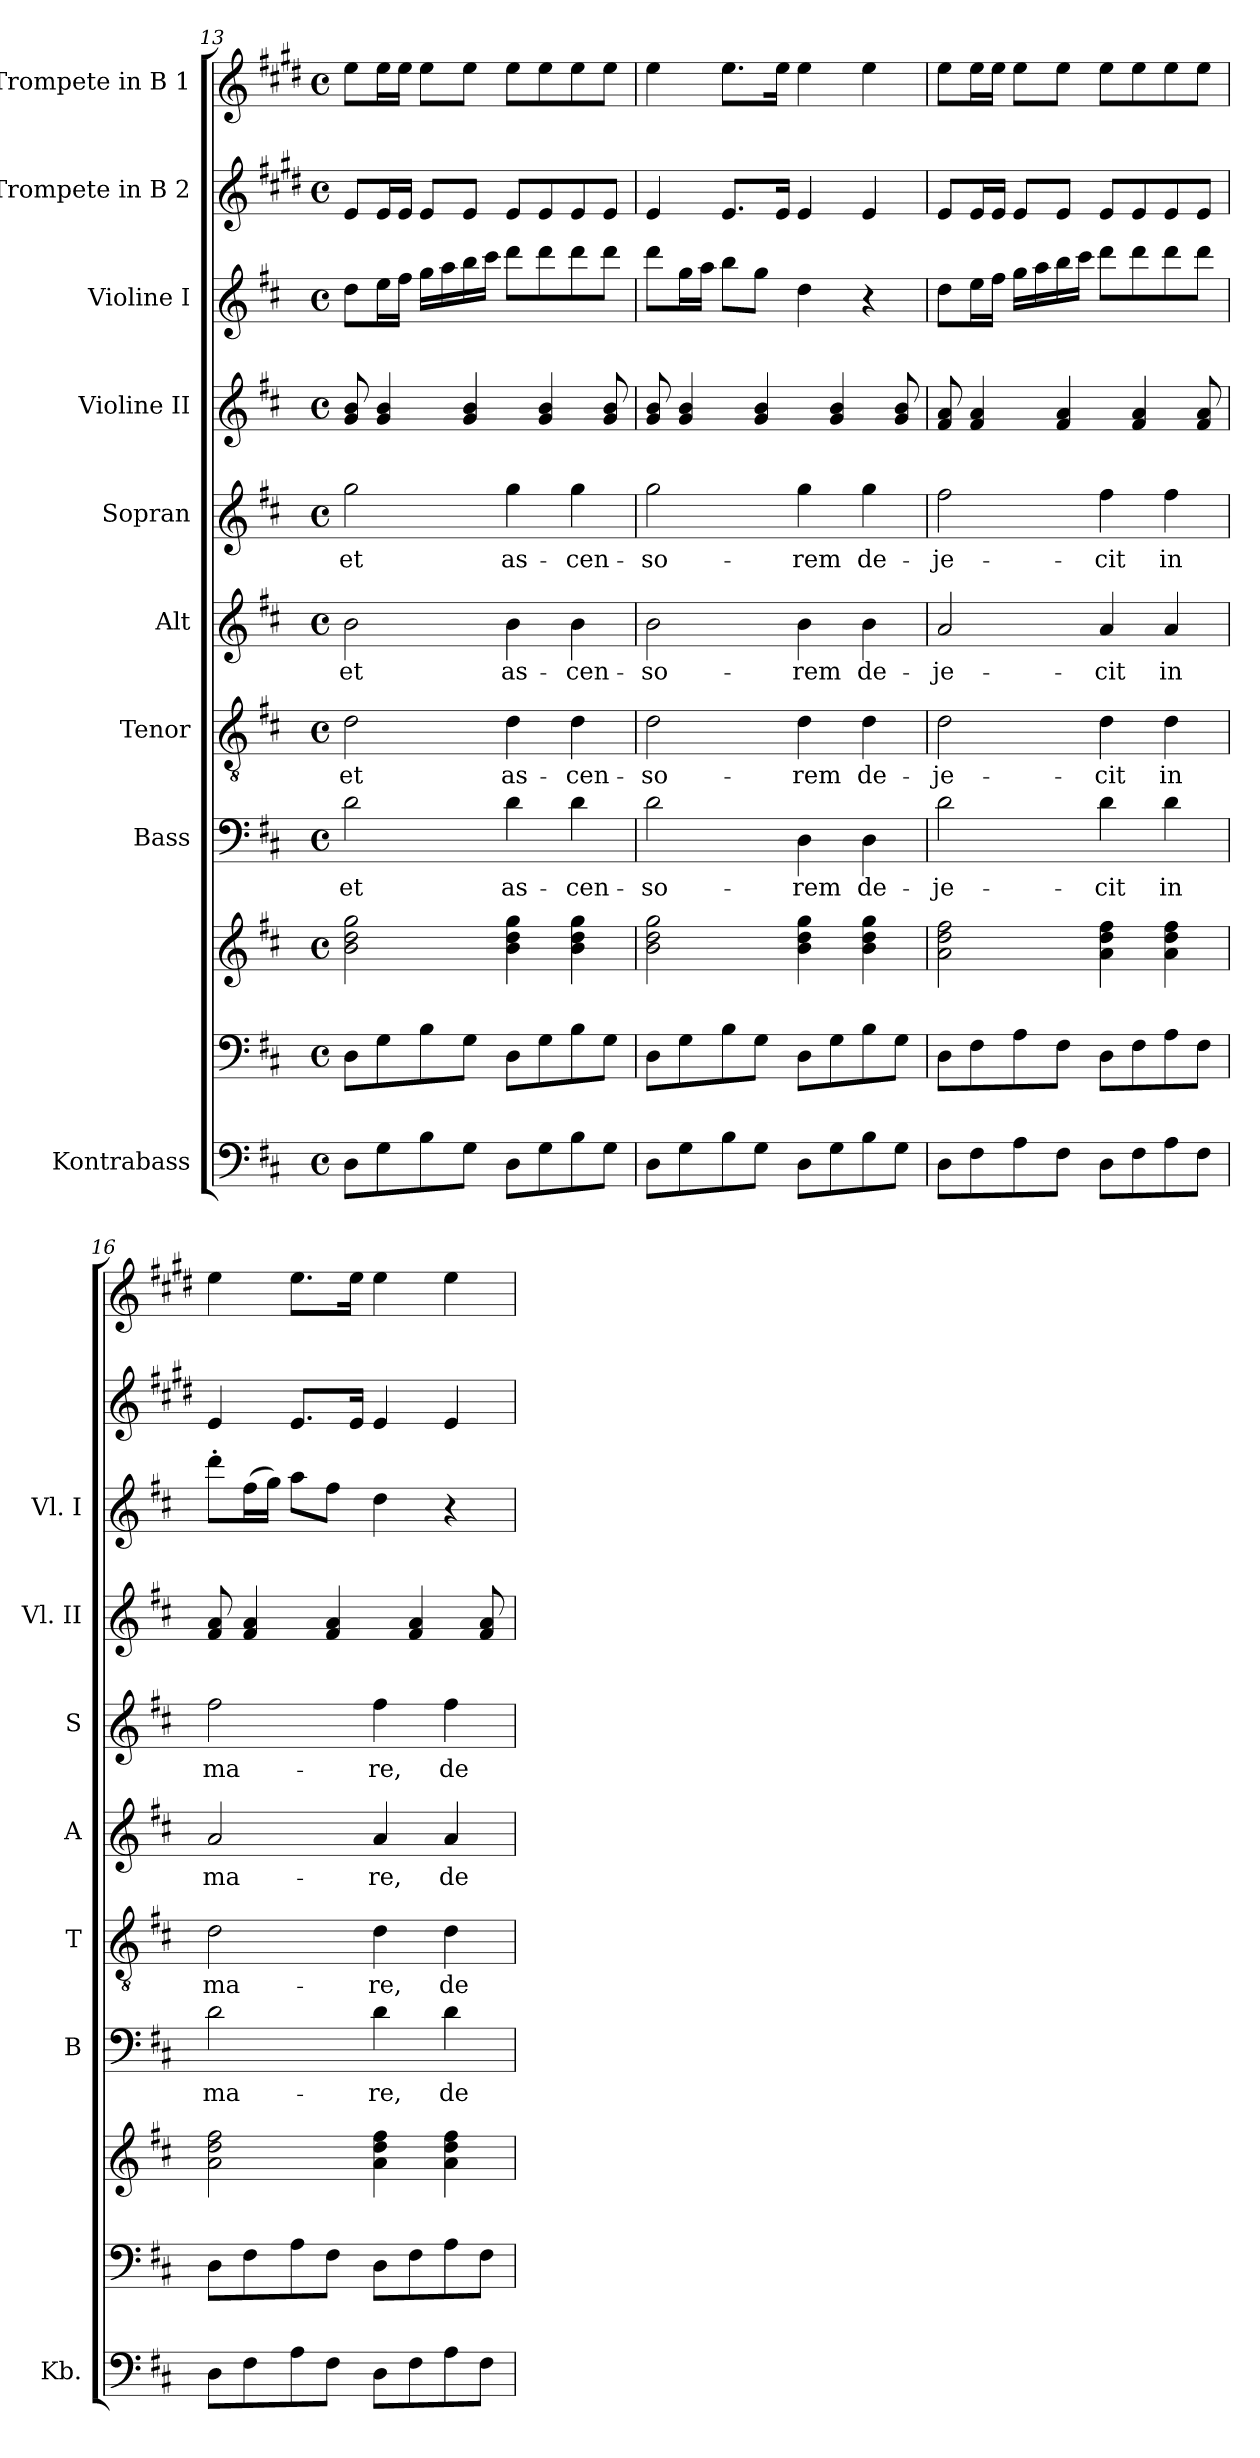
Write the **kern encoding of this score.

**kern	**kern	**kern	**kern	**text	**kern	**text	**kern	**text	**kern	**text	**kern	**kern	**kern	**kern
*part10	*part9	*part9	*part8	*part8	*part7	*part7	*part6	*part6	*part5	*part5	*part4	*part3	*part2	*part1
*staff11	*staff10	*staff9	*staff8	*staff8	*staff7	*staff7	*staff6	*staff6	*staff5	*staff5	*staff4	*staff3	*staff2	*staff1
*I"Kontrabass	*	*	*I"Bass	*	*I"Tenor	*	*I"Alt	*	*I"Sopran	*	*I"Violine II	*I"Violine I	*I"Trompete in B 2	*I"Trompete in B 1
*I'Kb.	*	*	*I'B	*	*I'T	*	*I'A	*	*I'S	*	*I'Vl. II	*I'Vl. I	*	*
!!LO:PB:g=z
*clefF4	*clefF4	*clefG2	*clefF4	*	*clefGv2	*	*clefG2	*	*clefG2	*	*clefG2	*clefG2	*clefG2	*clefG2
*ITrd7c12	*	*	*	*	*	*	*	*	*	*	*	*	*ITrd1c2	*ITrd1c2
*k[f#c#]	*k[f#c#]	*k[f#c#]	*k[f#c#]	*	*k[f#c#]	*	*k[f#c#]	*	*k[f#c#]	*	*k[f#c#]	*k[f#c#]	*k[f#c#]	*k[f#c#]
*D:	*D:	*D:	*D:	*	*D:	*	*D:	*	*D:	*	*D:	*D:	*D:	*D:
*M4/4	*M4/4	*M4/4	*M4/4	*	*M4/4	*	*M4/4	*	*M4/4	*	*M4/4	*M4/4	*M4/4	*M4/4
*met(c)	*met(c)	*met(c)	*met(c)	*	*met(c)	*	*met(c)	*	*met(c)	*	*met(c)	*met(c)	*met(c)	*met(c)
=13	=13	=13	=13	=13	=13	=13	=13	=13	=13	=13	=13	=13	=13	=13
!	!	!	!	!LO:LY:b	!	!LO:LY:b	!	!LO:LY:b	!	!LO:LY:b	!	!	!	!
8DD\L	8D\L	2b\ 2dd\ 2gg\	2d\	et	2d\	et	2b\	et	2gg\	et	8g/ 8b/	8dd\L	8d/L	8dd\L
8GG\	8G\	.	.	.	.	.	.	.	.	.	4g/ 4b/	16ee\L	16d/L	16dd\L
.	.	.	.	.	.	.	.	.	.	.	.	16ff#\JJ	16d/JJ	16dd\JJ
8BB\	8B\	.	.	.	.	.	.	.	.	.	.	16gg\LL	8d/L	8dd\L
.	.	.	.	.	.	.	.	.	.	.	.	16aa\	.	.
8GG\J	8G\J	.	.	.	.	.	.	.	.	.	4g/ 4b/	16bb\	8d/J	8dd\J
.	.	.	.	.	.	.	.	.	.	.	.	16ccc#\JJ	.	.
!	!	!	!	!LO:LY:b	!	!LO:LY:b	!	!LO:LY:b	!	!LO:LY:b	!	!	!	!
8DD\L	8D\L	4b\ 4dd\ 4gg\	4d\	as-	4d\	as-	4b\	as-	4gg\	as-	.	8ddd\L	8d/L	8dd\L
8GG\	8G\	.	.	.	.	.	.	.	.	.	4g/ 4b/	8ddd\	8d/	8dd\
!	!	!	!	!LO:LY:b	!	!LO:LY:b	!	!LO:LY:b	!	!LO:LY:b	!	!	!	!
8BB\	8B\	4b\ 4dd\ 4gg\	4d\	-cen-	4d\	-cen-	4b\	-cen-	4gg\	-cen-	.	8ddd\	8d/	8dd\
8GG\J	8G\J	.	.	.	.	.	.	.	.	.	8g/ 8b/	8ddd\J	8d/J	8dd\J
=14	=14	=14	=14	=14	=14	=14	=14	=14	=14	=14	=14	=14	=14	=14
!	!	!	!	!LO:LY:b	!	!LO:LY:b	!	!LO:LY:b	!	!LO:LY:b	!	!	!	!
8DD\L	8D\L	2b\ 2dd\ 2gg\	2d\	-so-	2d\	-so-	2b\	-so-	2gg\	-so-	8g/ 8b/	8ddd\L	4d/	4dd\
8GG\	8G\	.	.	.	.	.	.	.	.	.	4g/ 4b/	16gg\L	.	.
.	.	.	.	.	.	.	.	.	.	.	.	16aa\JJ	.	.
8BB\	8B\	.	.	.	.	.	.	.	.	.	.	8bb\L	8.d/L	8.dd\L
8GG\J	8G\J	.	.	.	.	.	.	.	.	.	4g/ 4b/	8gg\J	.	.
.	.	.	.	.	.	.	.	.	.	.	.	.	16d/Jk	16dd\Jk
!	!	!	!	!LO:LY:b	!	!LO:LY:b	!	!LO:LY:b	!	!LO:LY:b	!	!	!	!
8DD\L	8D\L	4b\ 4dd\ 4gg\	4D\	-rem	4d\	-rem	4b\	-rem	4gg\	-rem	.	4dd\	4d/	4dd\
8GG\	8G\	.	.	.	.	.	.	.	.	.	4g/ 4b/	.	.	.
!	!	!	!	!LO:LY:b	!	!LO:LY:b	!	!LO:LY:b	!	!LO:LY:b	!	!	!	!
8BB\	8B\	4b\ 4dd\ 4gg\	4D\	de-	4d\	de-	4b\	de-	4gg\	de-	.	4r	4d/	4dd\
8GG\J	8G\J	.	.	.	.	.	.	.	.	.	8g/ 8b/	.	.	.
=15	=15	=15	=15	=15	=15	=15	=15	=15	=15	=15	=15	=15	=15	=15
!	!	!	!	!LO:LY:b	!	!LO:LY:b	!	!LO:LY:b	!	!LO:LY:b	!	!	!	!
8DD\L	8D\L	2a\ 2dd\ 2ff#\	2d\	-je-	2d\	-je-	2a/	-je-	2ff#\	-je-	8f#/ 8a/	8dd\L	8d/L	8dd\L
8FF#\	8F#\	.	.	.	.	.	.	.	.	.	4f#/ 4a/	16ee\L	16d/L	16dd\L
.	.	.	.	.	.	.	.	.	.	.	.	16ff#\JJ	16d/JJ	16dd\JJ
8AA\	8A\	.	.	.	.	.	.	.	.	.	.	16gg\LL	8d/L	8dd\L
.	.	.	.	.	.	.	.	.	.	.	.	16aa\	.	.
8FF#\J	8F#\J	.	.	.	.	.	.	.	.	.	4f#/ 4a/	16bb\	8d/J	8dd\J
.	.	.	.	.	.	.	.	.	.	.	.	16ccc#\JJ	.	.
!	!	!	!	!LO:LY:b	!	!LO:LY:b	!	!LO:LY:b	!	!LO:LY:b	!	!	!	!
8DD\L	8D\L	4a\ 4dd\ 4ff#\	4d\	-cit	4d\	-cit	4a/	-cit	4ff#\	-cit	.	8ddd\L	8d/L	8dd\L
8FF#\	8F#\	.	.	.	.	.	.	.	.	.	4f#/ 4a/	8ddd\	8d/	8dd\
!	!	!	!	!LO:LY:b	!	!LO:LY:b	!	!LO:LY:b	!	!LO:LY:b	!	!	!	!
8AA\	8A\	4a\ 4dd\ 4ff#\	4d\	in	4d\	in	4a/	in	4ff#\	in	.	8ddd\	8d/	8dd\
8FF#\J	8F#\J	.	.	.	.	.	.	.	.	.	8f#/ 8a/	8ddd\J	8d/J	8dd\J
=16	=16	=16	=16	=16	=16	=16	=16	=16	=16	=16	=16	=16	=16	=16
!	!	!	!	!LO:LY:b	!	!LO:LY:b	!	!LO:LY:b	!	!LO:LY:b	!	!	!	!
8DD\L	8D\L	2a\ 2dd\ 2ff#\	2d\	ma-	2d\	ma-	2a/	ma-	2ff#\	ma-	8f#/ 8a/	8ddd'>\L	4d/	4dd\
8FF#\	8F#\	.	.	.	.	.	.	.	.	.	4f#/ 4a/	(>16ff#\L	.	.
.	.	.	.	.	.	.	.	.	.	.	.	16gg\JJ)	.	.
8AA\	8A\	.	.	.	.	.	.	.	.	.	.	8aa\L	8.d/L	8.dd\L
8FF#\J	8F#\J	.	.	.	.	.	.	.	.	.	4f#/ 4a/	8ff#\J	.	.
.	.	.	.	.	.	.	.	.	.	.	.	.	16d/Jk	16dd\Jk
!	!	!	!	!LO:LY:b	!	!LO:LY:b	!	!LO:LY:b	!	!LO:LY:b	!	!	!	!
8DD\L	8D\L	4a\ 4dd\ 4ff#\	4d\	-re,	4d\	-re,	4a/	-re,	4ff#\	-re,	.	4dd\	4d/	4dd\
8FF#\	8F#\	.	.	.	.	.	.	.	.	.	4f#/ 4a/	.	.	.
!	!	!	!	!LO:LY:b	!	!LO:LY:b	!	!LO:LY:b	!	!LO:LY:b	!	!	!	!
8AA\	8A\	4a\ 4dd\ 4ff#\	4d\	de-	4d\	de-	4a/	de-	4ff#\	de-	.	4r	4d/	4dd\
8FF#\J	8F#\J	.	.	.	.	.	.	.	.	.	8f#/ 8a/	.	.	.
=	=	=	=	=	=	=	=	=	=	=	=	=	=	=
*-	*-	*-	*-	*-	*-	*-	*-	*-	*-	*-	*-	*-	*-	*-
